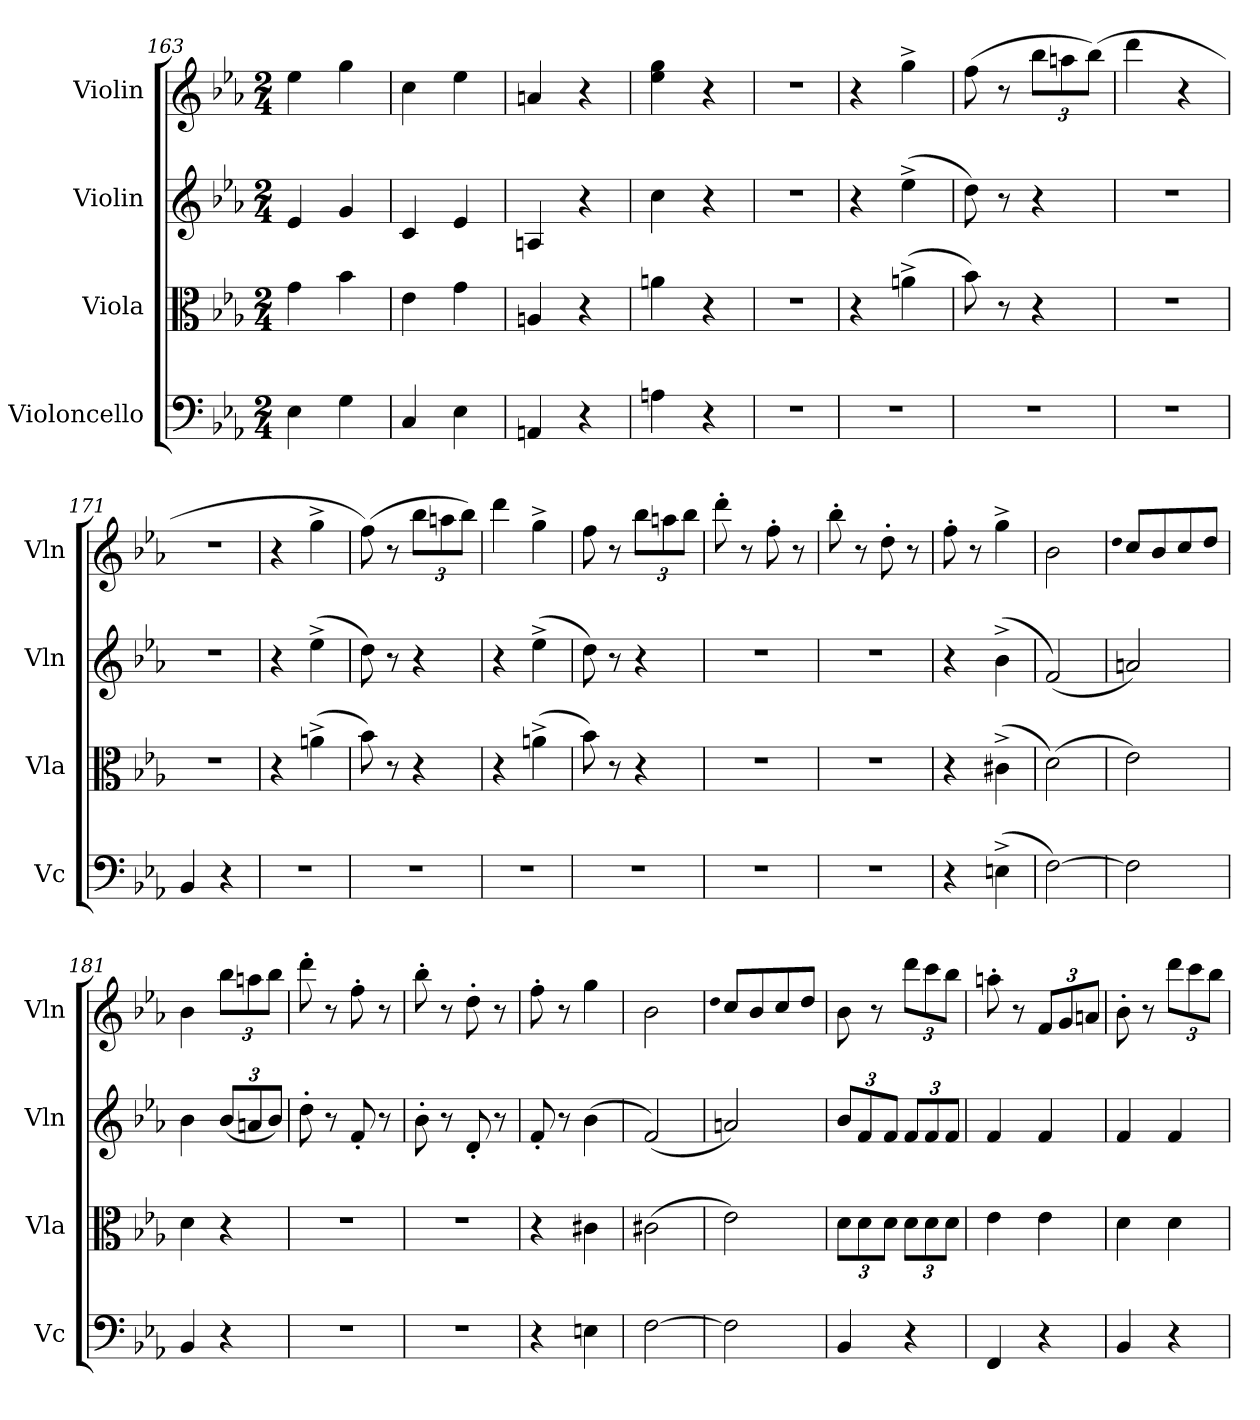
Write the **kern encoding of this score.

**kern	**kern	**kern	**kern
*part4	*part3	*part2	*part1
*staff4	*staff3	*staff2	*staff1
*I"Violoncello	*I"Viola	*I"Violin	*I"Violin
*I'Vc	*I'Vla	*I'Vln	*I'Vln
*clefF4	*clefC3	*clefG2	*clefG2
*k[b-e-a-]	*k[b-e-a-]	*k[b-e-a-]	*k[b-e-a-]
*M2/4	*M2/4	*M2/4	*M2/4
=163	=163	=163	=163
4E-\	4g\	4e-/	4ee-\
4G\	4b-\	4g/	4gg\
=164	=164	=164	=164
4C/	4e-\	4c/	4cc\
4E-\	4g\	4e-/	4ee-\
=165	=165	=165	=165
4AAn/	4An/	4An/	4an/
4r	4r	4r	4r
=166	=166	=166	=166
4An\	4an\	4cc\	4ee-\ 4gg\
4r	4r	4r	4r
=167	=167	=167	=167
2r	2r	2r	2r
=168	=168	=168	=168
2r	4r	4r	4r
.	(4an^\	(4ee-^\	4gg^\
=169	=169	=169	=169
2r	8b-\)	8dd\)	(8ff\
.	8r	8r	8r
.	4r	4r	12bb-\L
.	.	.	12aan\
.	.	.	(12bb-\J)
=170	=170	=170	=170
2r	2r	2r	4ddd\
.	.	.	4r
=171	=171	=171	=171
4BB-/	2r	2r	2r
4r	.	.	.
=172	=172	=172	=172
2r	4r	4r	4r
.	(4an^\	(4ee-^\	4gg^\
=173	=173	=173	=173
2r	8b-\)	8dd\)	(8ff\)
.	8r	8r	8r
.	4r	4r	12bb-\L
.	.	.	12aan\
.	.	.	12bb-\J)
=174	=174	=174	=174
2r	4r	4r	4ddd\
.	(4an^\	(4ee-^\	4gg^\
=175	=175	=175	=175
2r	8b-\)	8dd\)	8ff\
.	8r	8r	8r
.	4r	4r	12bb-\L
.	.	.	12aan\
.	.	.	12bb-\J
=176	=176	=176	=176
2r	2r	2r	8ddd'\
.	.	.	8r
.	.	.	8ff'\
.	.	.	8r
=177	=177	=177	=177
2r	2r	2r	8bb-'\
.	.	.	8r
.	.	.	8dd'\
.	.	.	8r
=178	=178	=178	=178
4r	4r	4r	8ff'\
.	.	.	8r
(4En^\	(4c#X^\	(4b-^\	4gg^\
=179	=179	=179	=179
[2F\)	(2d\)	(2f/)	2b-\
=180	=180	=180	=180
.	.	.	qdd
2F\]	2e-\)	2an/)	8cc/L
.	.	.	8b-/
.	.	.	8cc/
.	.	.	8dd/J
=181	=181	=181	=181
4BB-/	4d\	4b-\	4b-\
4r	4r	(12b-/L	12bb-\L
.	.	12an/	12aan\
.	.	12b-/J)	12bb-\J
=182	=182	=182	=182
2r	2r	8dd'\	8ddd'\
.	.	8r	8r
.	.	8f'/	8ff'\
.	.	8r	8r
=183	=183	=183	=183
2r	2r	8b-'\	8bb-'\
.	.	8r	8r
.	.	8d'/	8dd'\
.	.	8r	8r
=184	=184	=184	=184
4r	4r	8f'/	8ff'\
.	.	8r	8r
4En\	4c#X\	(4b-\	4gg\
=185	=185	=185	=185
[2F\	(2c#X\	(2f/)	2b-\
=186	=186	=186	=186
.	.	.	qdd
2F\]	2e-\)	2an/)	8cc/L
.	.	.	8b-/
.	.	.	8cc/
.	.	.	8dd/J
=187	=187	=187	=187
4BB-/	12d\L	12b-/L	8b-\
.	12d\	12f/	.
.	.	.	8r
.	12d\J	12f/J	.
4r	12d\L	12f/L	12ddd\L
.	12d\	12f/	12ccc\
.	12d\J	12f/J	12bb-\J
=188	=188	=188	=188
4FF/	4e-\	4f/	8aan'\
.	.	.	8r
4r	4e-\	4f/	12f/L
.	.	.	12g/
.	.	.	12an/J
=189	=189	=189	=189
4BB-/	4d\	4f/	8b-'\
.	.	.	8r
4r	4d\	4f/	12ddd\L
.	.	.	12ccc\
.	.	.	12bb-\J
=	=	=	=
*-	*-	*-	*-
